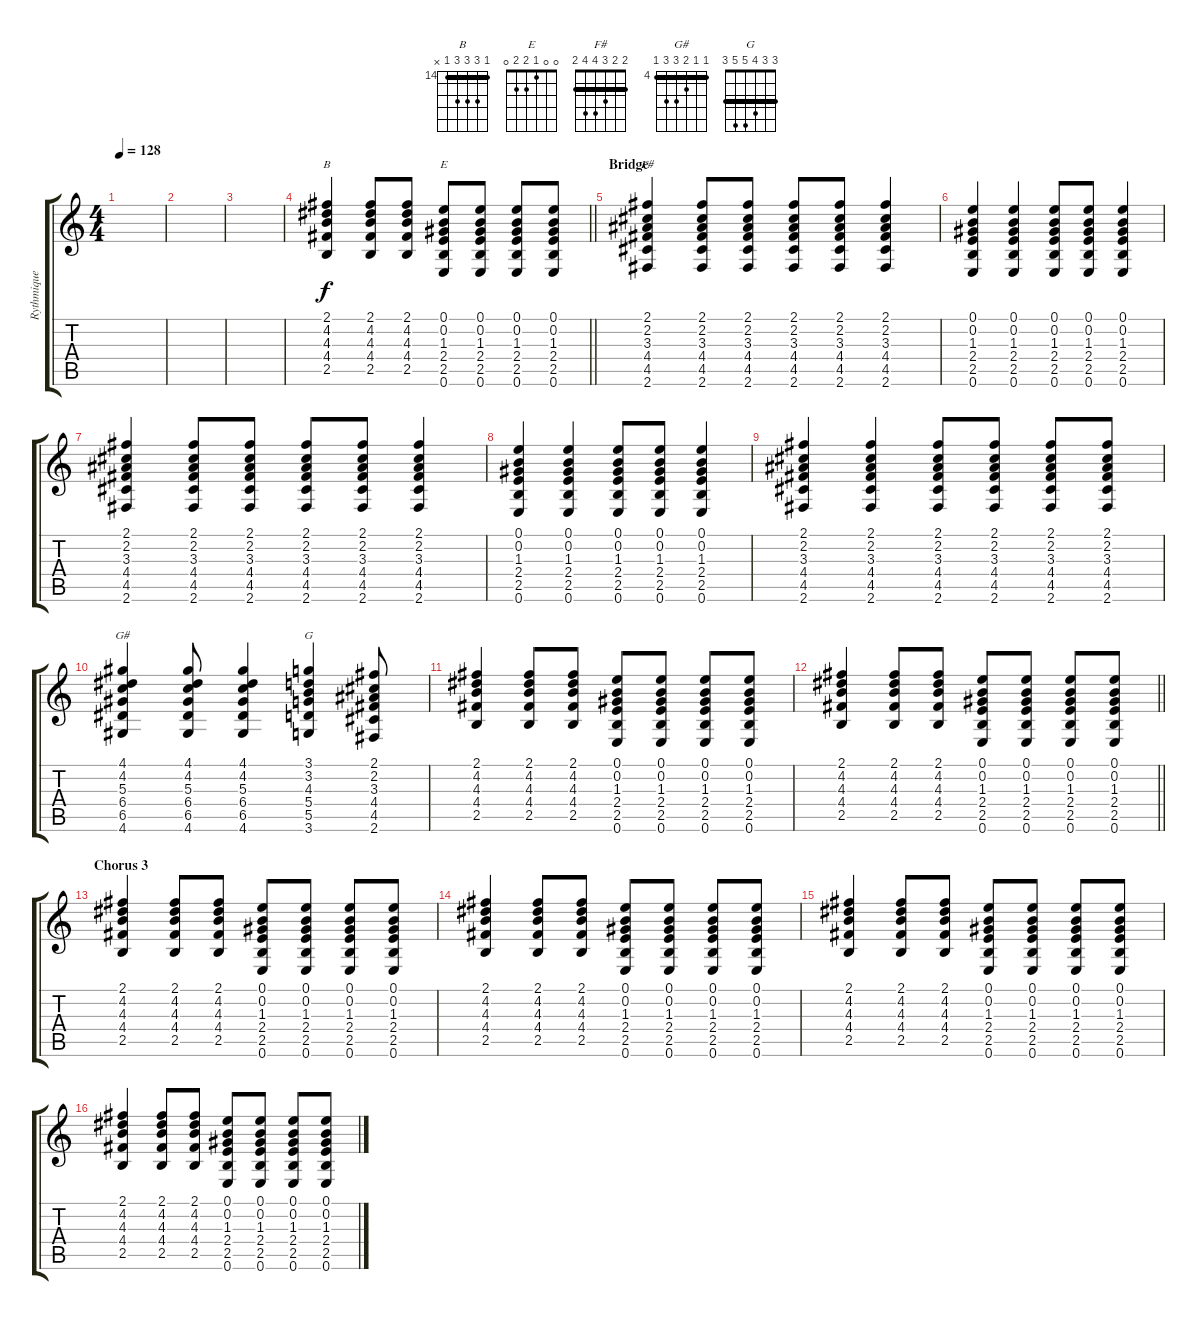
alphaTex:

\track ("Rythmique" "Rythmique") {instrument acousticguitarsteel}
\staff {score tabs}
\tuning (E4 B3 G3 D3 A2 E2) {hide}
\chord ("B" 14 16 16 16 14 x) {firstfret 14 barre 14}
\chord ("E" 0 0 1 2 2 0)
\chord ("F#" 2 2 3 4 4 2) {barre 2}
\chord ("G#" 4 4 5 6 6 4) {firstfret 4 barre 4}
\chord ("G" 3 3 4 5 5 3) {barre 3}
\ts (4 4)
\tempo 128
\clef g2
\ks c
|
|
|
\barLineRight lightlight
(2.1 4.2 4.3 4.4 2.5).4{ch "B"} (2.1 4.2 4.3 4.4 2.5).8 (2.1 4.2 4.3 4.4 2.5).8 (0.1 0.2 1.3 2.4 2.5 0.6).8{ch "E"} (0.1 0.2 1.3 2.4 2.5 0.6).8 (0.1 0.2 1.3 2.4 2.5 0.6).8 (0.1 0.2 1.3 2.4 2.5 0.6).8 |
\section ("" "Bridge")
(2.1 2.2 3.3 4.4 4.5 2.6).4{ch "F#"} (2.1 2.2 3.3 4.4 4.5 2.6).8 (2.1 2.2 3.3 4.4 4.5 2.6).8 (2.1 2.2 3.3 4.4 4.5 2.6).8 (2.1 2.2 3.3 4.4 4.5 2.6).8 (2.1 2.2 3.3 4.4 4.5 2.6).4 |
(0.1 0.2 1.3 2.4 2.5 0.6).4 (0.1 0.2 1.3 2.4 2.5 0.6).4 (0.1 0.2 1.3 2.4 2.5 0.6).8 (0.1 0.2 1.3 2.4 2.5 0.6).8 (0.1 0.2 1.3 2.4 2.5 0.6).4 |
(2.1 2.2 3.3 4.4 4.5 2.6).4 (2.1 2.2 3.3 4.4 4.5 2.6).8 (2.1 2.2 3.3 4.4 4.5 2.6).8 (2.1 2.2 3.3 4.4 4.5 2.6).8 (2.1 2.2 3.3 4.4 4.5 2.6).8 (2.1 2.2 3.3 4.4 4.5 2.6).4 |
(0.1 0.2 1.3 2.4 2.5 0.6).4 (0.1 0.2 1.3 2.4 2.5 0.6).4 (0.1 0.2 1.3 2.4 2.5 0.6).8 (0.1 0.2 1.3 2.4 2.5 0.6).8 (0.1 0.2 1.3 2.4 2.5 0.6).4 |
(2.1 2.2 3.3 4.4 4.5 2.6).4 (2.1 2.2 3.3 4.4 4.5 2.6).4 (2.1 2.2 3.3 4.4 4.5 2.6).8 (2.1 2.2 3.3 4.4 4.5 2.6).8 (2.1 2.2 3.3 4.4 4.5 2.6).8 (2.1 2.2 3.3 4.4 4.5 2.6).8 |
(4.1 4.2 5.3 6.4 6.5 4.6).4{ch "G#"} (4.1 4.2 5.3 6.4 6.5 4.6).8 (4.1 4.2 5.3 6.4 6.5 4.6).4 (3.1 3.2 4.3 5.4 5.5 3.6).4{ch "G"} (2.1 2.2 3.3 4.4 4.5 2.6).8 |
(2.1 4.2 4.3 4.4 2.5).4 (2.1 4.2 4.3 4.4 2.5).8 (2.1 4.2 4.3 4.4 2.5).8 (0.1 0.2 1.3 2.4 2.5 0.6).8 (0.1 0.2 1.3 2.4 2.5 0.6).8 (0.1 0.2 1.3 2.4 2.5 0.6).8 (0.1 0.2 1.3 2.4 2.5 0.6).8 |
\barLineRight lightlight
(2.1 4.2 4.3 4.4 2.5).4 (2.1 4.2 4.3 4.4 2.5).8 (2.1 4.2 4.3 4.4 2.5).8 (0.1 0.2 1.3 2.4 2.5 0.6).8 (0.1 0.2 1.3 2.4 2.5 0.6).8 (0.1 0.2 1.3 2.4 2.5 0.6).8 (0.1 0.2 1.3 2.4 2.5 0.6).8 |
\section ("" "Chorus 3")
(2.1 4.2 4.3 4.4 2.5).4 (2.1 4.2 4.3 4.4 2.5).8 (2.1 4.2 4.3 4.4 2.5).8 (0.1 0.2 1.3 2.4 2.5 0.6).8 (0.1 0.2 1.3 2.4 2.5 0.6).8 (0.1 0.2 1.3 2.4 2.5 0.6).8 (0.1 0.2 1.3 2.4 2.5 0.6).8 |
(2.1 4.2 4.3 4.4 2.5).4 (2.1 4.2 4.3 4.4 2.5).8 (2.1 4.2 4.3 4.4 2.5).8 (0.1 0.2 1.3 2.4 2.5 0.6).8 (0.1 0.2 1.3 2.4 2.5 0.6).8 (0.1 0.2 1.3 2.4 2.5 0.6).8 (0.1 0.2 1.3 2.4 2.5 0.6).8 |
(2.1 4.2 4.3 4.4 2.5).4 (2.1 4.2 4.3 4.4 2.5).8 (2.1 4.2 4.3 4.4 2.5).8 (0.1 0.2 1.3 2.4 2.5 0.6).8 (0.1 0.2 1.3 2.4 2.5 0.6).8 (0.1 0.2 1.3 2.4 2.5 0.6).8 (0.1 0.2 1.3 2.4 2.5 0.6).8 |
(2.1 4.2 4.3 4.4 2.5).4 (2.1 4.2 4.3 4.4 2.5).8 (2.1 4.2 4.3 4.4 2.5).8 (0.1 0.2 1.3 2.4 2.5 0.6).8 (0.1 0.2 1.3 2.4 2.5 0.6).8 (0.1 0.2 1.3 2.4 2.5 0.6).8 (0.1 0.2 1.3 2.4 2.5 0.6).8
